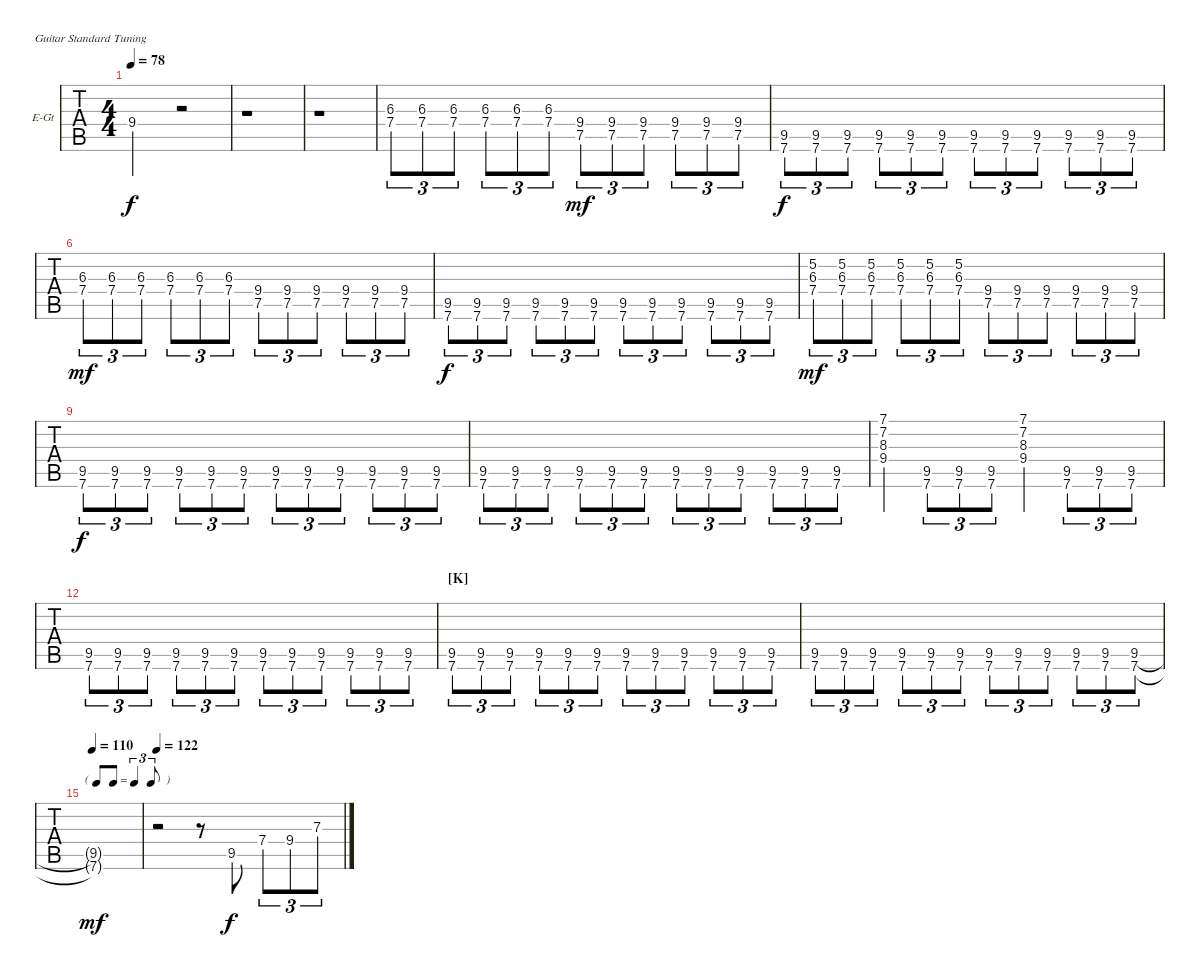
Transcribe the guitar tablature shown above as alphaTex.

\bracketExtendMode nobrackets
\firstSystemTrackNameOrientation horizontal
\otherSystemsTrackNameOrientation horizontal
\defaultBarNumberDisplay FirstOfSystem
\track ("Standard" "E-Gt") {instrument electricguitarclean}
\staff {tabs}
\tuning (E4 B3 G3 D3 A2 E2)
\ts (4 4)
\tempo 78
\clef g2
\ks b
9.4.2{dy f} r.2 |
r.1 |
r.1 |
(6.3 7.4).8{tu (3 2)} (6.3 7.4).8{tu (3 2)} (6.3 7.4).8{tu (3 2)} (6.3 7.4).8{tu (3 2)} (6.3 7.4).8{tu (3 2)} (6.3 7.4).8{tu (3 2)} (9.4 7.5).8{tu (3 2) dy mf} (9.4 7.5).8{tu (3 2)} (9.4 7.5).8{tu (3 2)} (9.4 7.5).8{tu (3 2)} (9.4 7.5).8{tu (3 2)} (9.4 7.5).8{tu (3 2)} |
(9.5 7.6).8{tu (3 2) dy f} (9.5 7.6).8{tu (3 2)} (9.5 7.6).8{tu (3 2)} (9.5 7.6).8{tu (3 2)} (9.5 7.6).8{tu (3 2)} (9.5 7.6).8{tu (3 2)} (9.5 7.6).8{tu (3 2)} (9.5 7.6).8{tu (3 2)} (9.5 7.6).8{tu (3 2)} (9.5 7.6).8{tu (3 2)} (9.5 7.6).8{tu (3 2)} (9.5 7.6).8{tu (3 2)} |
(6.3 7.4).8{tu (3 2) dy mf} (6.3 7.4).8{tu (3 2)} (6.3 7.4).8{tu (3 2)} (6.3 7.4).8{tu (3 2)} (6.3 7.4).8{tu (3 2)} (6.3 7.4).8{tu (3 2)} (9.4 7.5).8{tu (3 2)} (9.4 7.5).8{tu (3 2)} (9.4 7.5).8{tu (3 2)} (9.4 7.5).8{tu (3 2)} (9.4 7.5).8{tu (3 2)} (9.4 7.5).8{tu (3 2)} |
(9.5 7.6).8{tu (3 2) dy f} (9.5 7.6).8{tu (3 2)} (9.5 7.6).8{tu (3 2)} (9.5 7.6).8{tu (3 2)} (9.5 7.6).8{tu (3 2)} (9.5 7.6).8{tu (3 2)} (9.5 7.6).8{tu (3 2)} (9.5 7.6).8{tu (3 2)} (9.5 7.6).8{tu (3 2)} (9.5 7.6).8{tu (3 2)} (9.5 7.6).8{tu (3 2)} (9.5 7.6).8{tu (3 2)} |
(5.2 6.3 7.4).8{tu (3 2) dy mf} (5.2 6.3 7.4).8{tu (3 2)} (5.2 6.3 7.4).8{tu (3 2)} (5.2 6.3 7.4).8{tu (3 2)} (5.2 6.3 7.4).8{tu (3 2)} (5.2 6.3 7.4).8{tu (3 2)} (9.4 7.5).8{tu (3 2)} (9.4 7.5).8{tu (3 2)} (9.4 7.5).8{tu (3 2)} (9.4 7.5).8{tu (3 2)} (9.4 7.5).8{tu (3 2)} (9.4 7.5).8{tu (3 2)} |
(9.5 7.6).8{tu (3 2) dy f} (9.5 7.6).8{tu (3 2)} (9.5 7.6).8{tu (3 2)} (9.5 7.6).8{tu (3 2)} (9.5 7.6).8{tu (3 2)} (9.5 7.6).8{tu (3 2)} (9.5 7.6).8{tu (3 2)} (9.5 7.6).8{tu (3 2)} (9.5 7.6).8{tu (3 2)} (9.5 7.6).8{tu (3 2)} (9.5 7.6).8{tu (3 2)} (9.5 7.6).8{tu (3 2)} |
(9.5 7.6).8{tu (3 2)} (9.5 7.6).8{tu (3 2)} (9.5 7.6).8{tu (3 2)} (9.5 7.6).8{tu (3 2)} (9.5 7.6).8{tu (3 2)} (9.5 7.6).8{tu (3 2)} (9.5 7.6).8{tu (3 2)} (9.5 7.6).8{tu (3 2)} (9.5 7.6).8{tu (3 2)} (9.5 7.6).8{tu (3 2)} (9.5 7.6).8{tu (3 2)} (9.5 7.6).8{tu (3 2)} |
(7.1 7.2 8.3 9.4).4 (9.5 7.6).8{tu (3 2)} (9.5 7.6).8{tu (3 2)} (9.5 7.6).8{tu (3 2)} (7.1 7.2 8.3 9.4).4 (9.5 7.6).8{tu (3 2)} (9.5 7.6).8{tu (3 2)} (9.5 7.6).8{tu (3 2)} |
(9.5 7.6).8{tu (3 2)} (9.5 7.6).8{tu (3 2)} (9.5 7.6).8{tu (3 2)} (9.5 7.6).8{tu (3 2)} (9.5 7.6).8{tu (3 2)} (9.5 7.6).8{tu (3 2)} (9.5 7.6).8{tu (3 2)} (9.5 7.6).8{tu (3 2)} (9.5 7.6).8{tu (3 2)} (9.5 7.6).8{tu (3 2)} (9.5 7.6).8{tu (3 2)} (9.5 7.6).8{tu (3 2)} |
\section ("K" "")
(9.5 7.6).8{tu (3 2)} (9.5 7.6).8{tu (3 2)} (9.5 7.6).8{tu (3 2)} (9.5 7.6).8{tu (3 2)} (9.5 7.6).8{tu (3 2)} (9.5 7.6).8{tu (3 2)} (9.5 7.6).8{tu (3 2)} (9.5 7.6).8{tu (3 2)} (9.5 7.6).8{tu (3 2)} (9.5 7.6).8{tu (3 2)} (9.5 7.6).8{tu (3 2)} (9.5 7.6).8{tu (3 2)} |
(9.5 7.6).8{tu (3 2)} (9.5 7.6).8{tu (3 2)} (9.5 7.6).8{tu (3 2)} (9.5 7.6).8{tu (3 2)} (9.5 7.6).8{tu (3 2)} (9.5 7.6).8{tu (3 2)} (9.5 7.6).8{tu (3 2)} (9.5 7.6).8{tu (3 2)} (9.5 7.6).8{tu (3 2)} (9.5 7.6).8{tu (3 2)} (9.5 7.6).8{tu (3 2)} (9.5 7.6).8{tu (3 2)} |
\tf triplet8th
\tempo 110
(9.5{t} 7.6{t}).1{dy mf} |
\tempo 122
r.2 r.8 9.5.8{dy f} 7.4.8{tu (3 2)} 9.4.8{tu (3 2)} 7.3.8{tu (3 2)}
